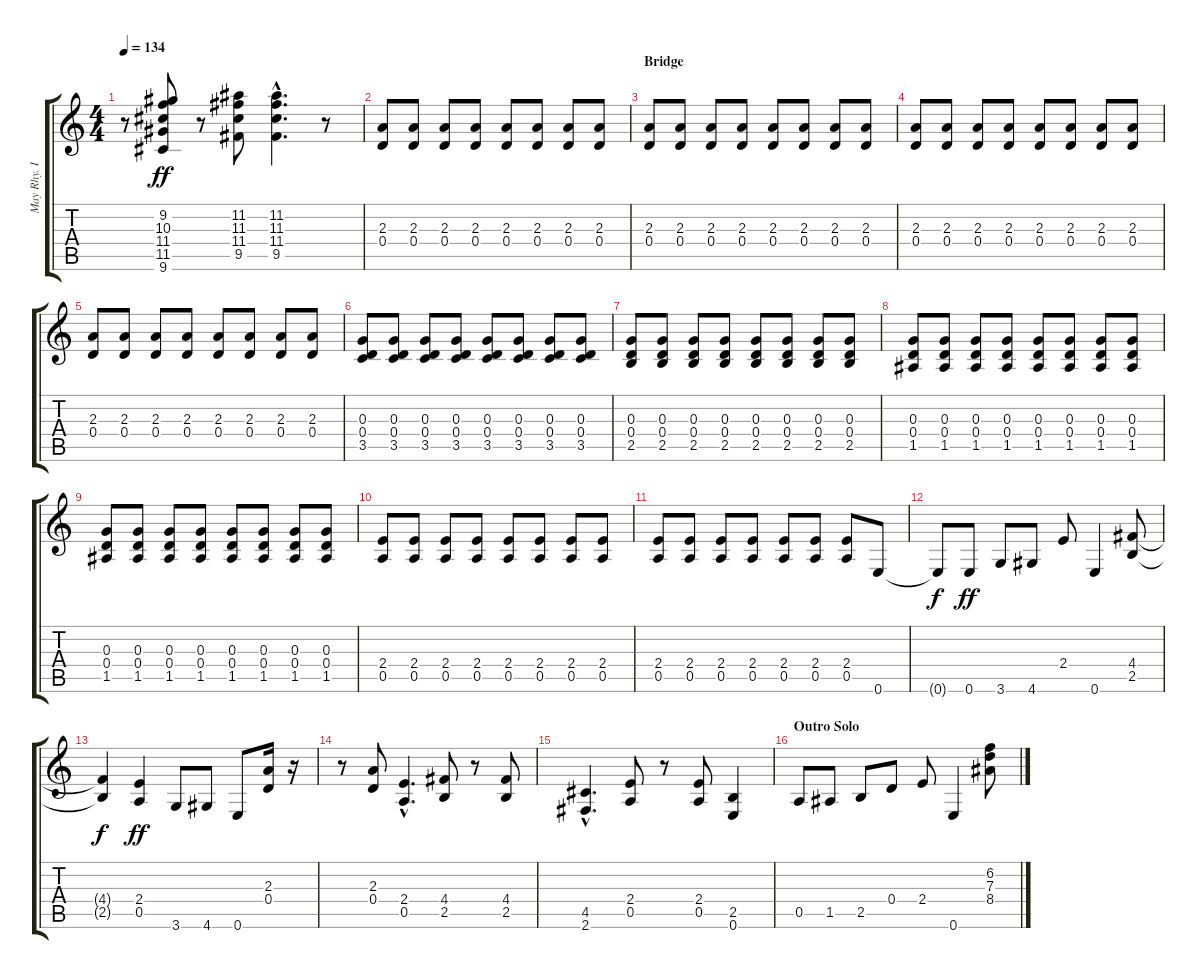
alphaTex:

\track ("May Rhy. I" "May Rhy. I") {instrument overdrivenguitar}
\staff {score tabs}
\tuning (E4 B3 G3 D3 A2 E2) {hide}
\ts (4 4)
\tempo 134
\clef g2
\ks c
r.8{dy ff} (9.2 10.3 11.4 11.5 9.6).8 r.8 (11.2 11.3 11.4 9.5).8 (11.2{hac} 11.3{hac} 11.4{hac} 9.5{hac}).4{d} r.8 |
(2.3 0.4).8{instrument electricguitarmuted} (2.3 0.4).8 (2.3 0.4).8 (2.3 0.4).8 (2.3 0.4).8 (2.3 0.4).8 (2.3 0.4).8 (2.3 0.4).8 |
\section ("" "Bridge")
(2.3 0.4).8 (2.3 0.4).8 (2.3 0.4).8 (2.3 0.4).8 (2.3 0.4).8 (2.3 0.4).8 (2.3 0.4).8 (2.3 0.4).8 |
(2.3 0.4).8 (2.3 0.4).8 (2.3 0.4).8 (2.3 0.4).8 (2.3 0.4).8 (2.3 0.4).8 (2.3 0.4).8 (2.3 0.4).8 |
(2.3 0.4).8 (2.3 0.4).8 (2.3 0.4).8 (2.3 0.4).8 (2.3 0.4).8 (2.3 0.4).8 (2.3 0.4).8 (2.3 0.4).8 |
(0.3 0.4 3.5).8 (0.3 0.4 3.5).8 (0.3 0.4 3.5).8 (0.3 0.4 3.5).8 (0.3 0.4 3.5).8 (0.3 0.4 3.5).8 (0.3 0.4 3.5).8 (0.3 0.4 3.5).8 |
(0.3 0.4 2.5).8 (0.3 0.4 2.5).8 (0.3 0.4 2.5).8 (0.3 0.4 2.5).8 (0.3 0.4 2.5).8 (0.3 0.4 2.5).8 (0.3 0.4 2.5).8 (0.3 0.4 2.5).8 |
(0.3 0.4 1.5).8 (0.3 0.4 1.5).8 (0.3 0.4 1.5).8 (0.3 0.4 1.5).8 (0.3 0.4 1.5).8 (0.3 0.4 1.5).8 (0.3 0.4 1.5).8 (0.3 0.4 1.5).8 |
(0.3 0.4 1.5).8 (0.3 0.4 1.5).8 (0.3 0.4 1.5).8 (0.3 0.4 1.5).8 (0.3 0.4 1.5).8 (0.3 0.4 1.5).8 (0.3 0.4 1.5).8 (0.3 0.4 1.5).8 |
(2.4 0.5).8 (2.4 0.5).8 (2.4 0.5).8 (2.4 0.5).8 (2.4 0.5).8 (2.4 0.5).8 (2.4 0.5).8 (2.4 0.5).8 |
(2.4 0.5).8 (2.4 0.5).8 (2.4 0.5).8 (2.4 0.5).8 (2.4 0.5).8 (2.4 0.5).8 (2.4 0.5).8 0.6.8{instrument overdrivenguitar} |
0.6{t}.8{dy f} 0.6.8{dy ff} 3.6.8 4.6.8 2.4.8 0.6.4 (4.4 2.5).8 |
(4.4{t} 2.5{t}).4{dy f} (2.4 0.5).4{dy ff} 3.6.8 4.6.8 0.6.8 (2.3 0.4).16 r.16 |
r.8 (2.3 0.4).8 (2.4{hac} 0.5{hac}).4{d} (4.4 2.5).8 r.8 (4.4 2.5).8 |
(4.5{hac} 2.6{hac}).4{d} (2.4 0.5).8 r.8 (2.4 0.5).8 (2.5 0.6).4 |
\section ("" "Outro Solo")
0.5.8 1.5.8 2.5.8 0.4.8 2.4.8 0.6.4 (6.2{ss} 7.3{ss} 8.4{ss}).8
